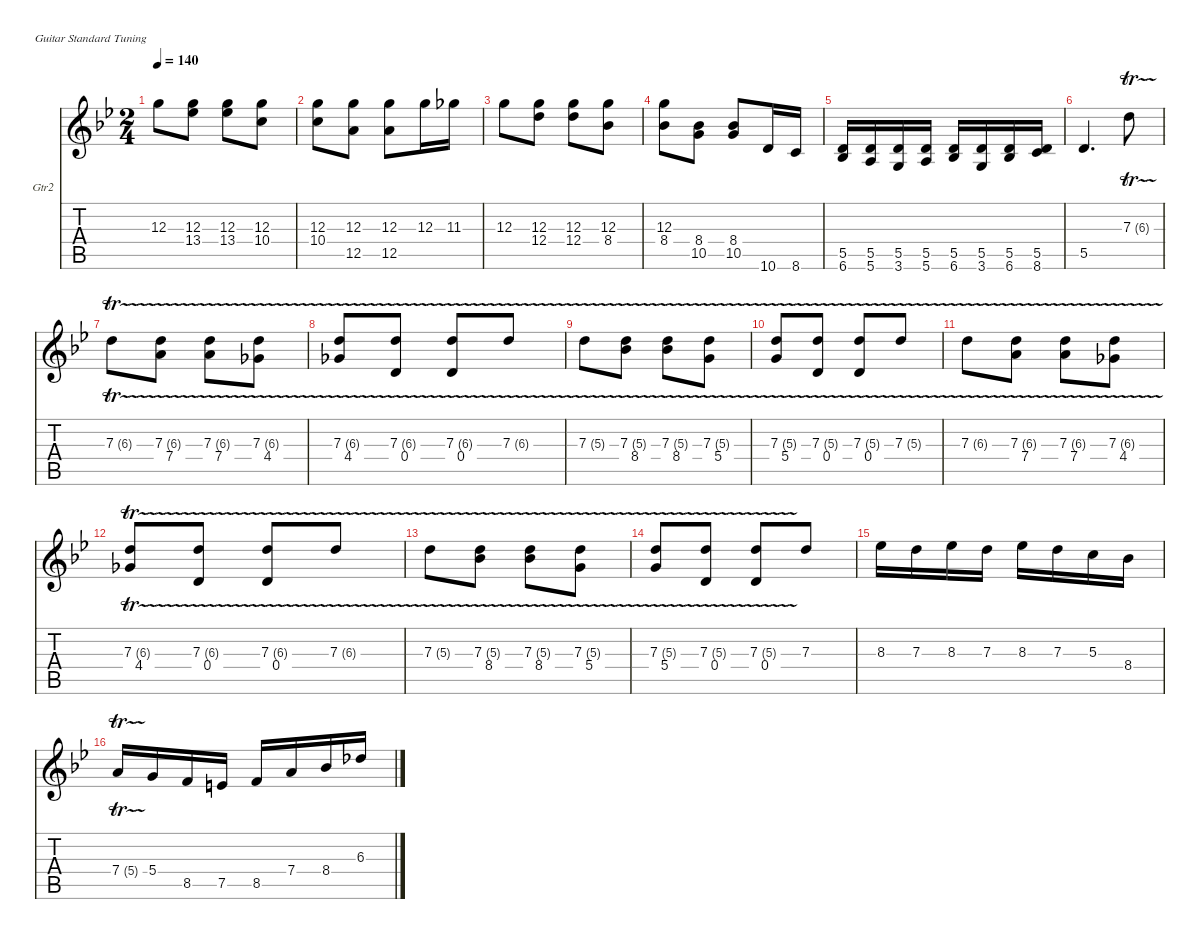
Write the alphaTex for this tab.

\defaultSystemsLayout 4
\hideDynamics
\bracketExtendMode nobrackets
\firstSystemTrackNameOrientation horizontal
\otherSystemsTrackNameOrientation horizontal
\track ("Electric Guitar 2" "Gtr2") {instrument distortionguitar}
\staff {score tabs}
\tuning (E4 B3 G3 D3 A2 E2)
\ts (2 4)
\tempo 140
\clef g2
\ks gminor
12.3.8{dy f} (12.3 13.4).8 (12.3 13.4).8 (12.3 10.4).8 |
(12.3 10.4).8 (12.3 12.5).8{beam split} (12.3 12.5).8 12.3.16 11.3.16 |
12.3.8 (12.3 12.4).8 (12.3 12.4).8 (12.3 8.4).8 |
(12.3 8.4).8 (10.5 8.4).8{beam split} (10.5 8.4).8 10.6.16 8.6.16 |
(6.6 5.5).16 (5.6 5.5).16 (3.6 5.5).16 (5.6 5.5).16{beam split} (6.6 5.5).16 (3.6 5.5).16 (6.6 5.5).16 (8.6 5.5).16 |
5.5.4{d} 7.3{tr (6 16)}.8 |
7.3{tr (6 16)}.8 (7.4 7.3{tr (6 16)}).8 (7.4 7.3{tr (6 16)}).8 (4.4 7.3{tr (6 16)}).8 |
(4.4 7.3{tr (6 16)}).8 (0.4 7.3{tr (6 16)}).8 (0.4 7.3{tr (6 16)}).8 7.3{tr (6 16)}.8 |
7.3{tr (5 16)}.8 (7.3{tr (5 16)} 8.4).8 (7.3{tr (5 16)} 8.4).8 (7.3{tr (5 16)} 5.4).8 |
(7.3{tr (5 16)} 5.4).8 (7.3{tr (5 16)} 0.4).8 (7.3{tr (5 16)} 0.4).8 7.3{tr (5 16)}.8 |
7.3{tr (6 16)}.8 (7.3{tr (6 16)} 7.4).8 (7.3{tr (6 16)} 7.4).8 (7.3{tr (6 16)} 4.4).8 |
(7.3{tr (6 16)} 4.4).8 (7.3{tr (6 16)} 0.4).8 (7.3{tr (6 16)} 0.4).8 7.3{tr (6 16)}.8 |
7.3{tr (5 16)}.8 (7.3{tr (5 16)} 8.4).8 (7.3{tr (5 16)} 8.4).8 (7.3{tr (5 16)} 5.4).8 |
(7.3{tr (5 16)} 5.4).8 (7.3{tr (5 16)} 0.4).8 (7.3{tr (5 16)} 0.4).8 7.3.8 |
8.3.16 7.3.16 8.3.16 7.3.16{beam split} 8.3.16 7.3.16 5.3.16 8.4.16 |
7.4{tr (5 16)}.16 5.4.16 8.5.16 7.5.16{beam split} 8.5.16 7.4.16 8.4.16 6.3.16
